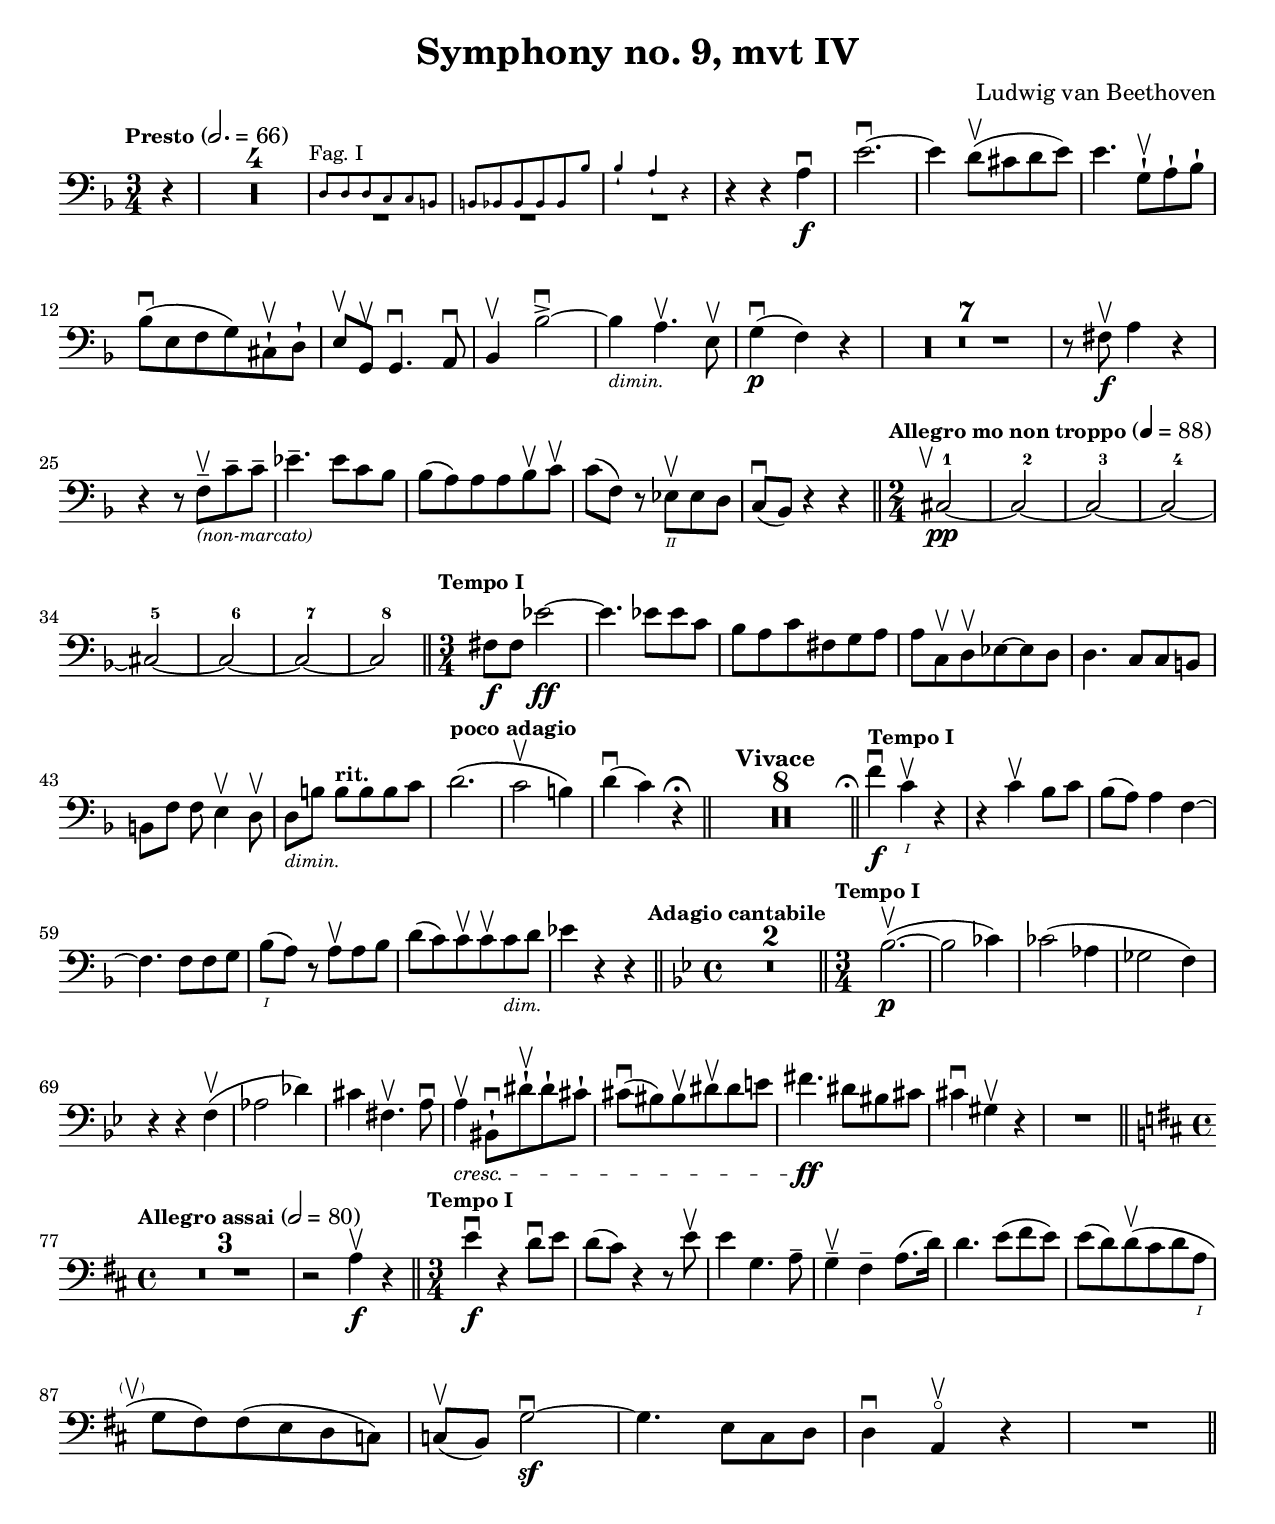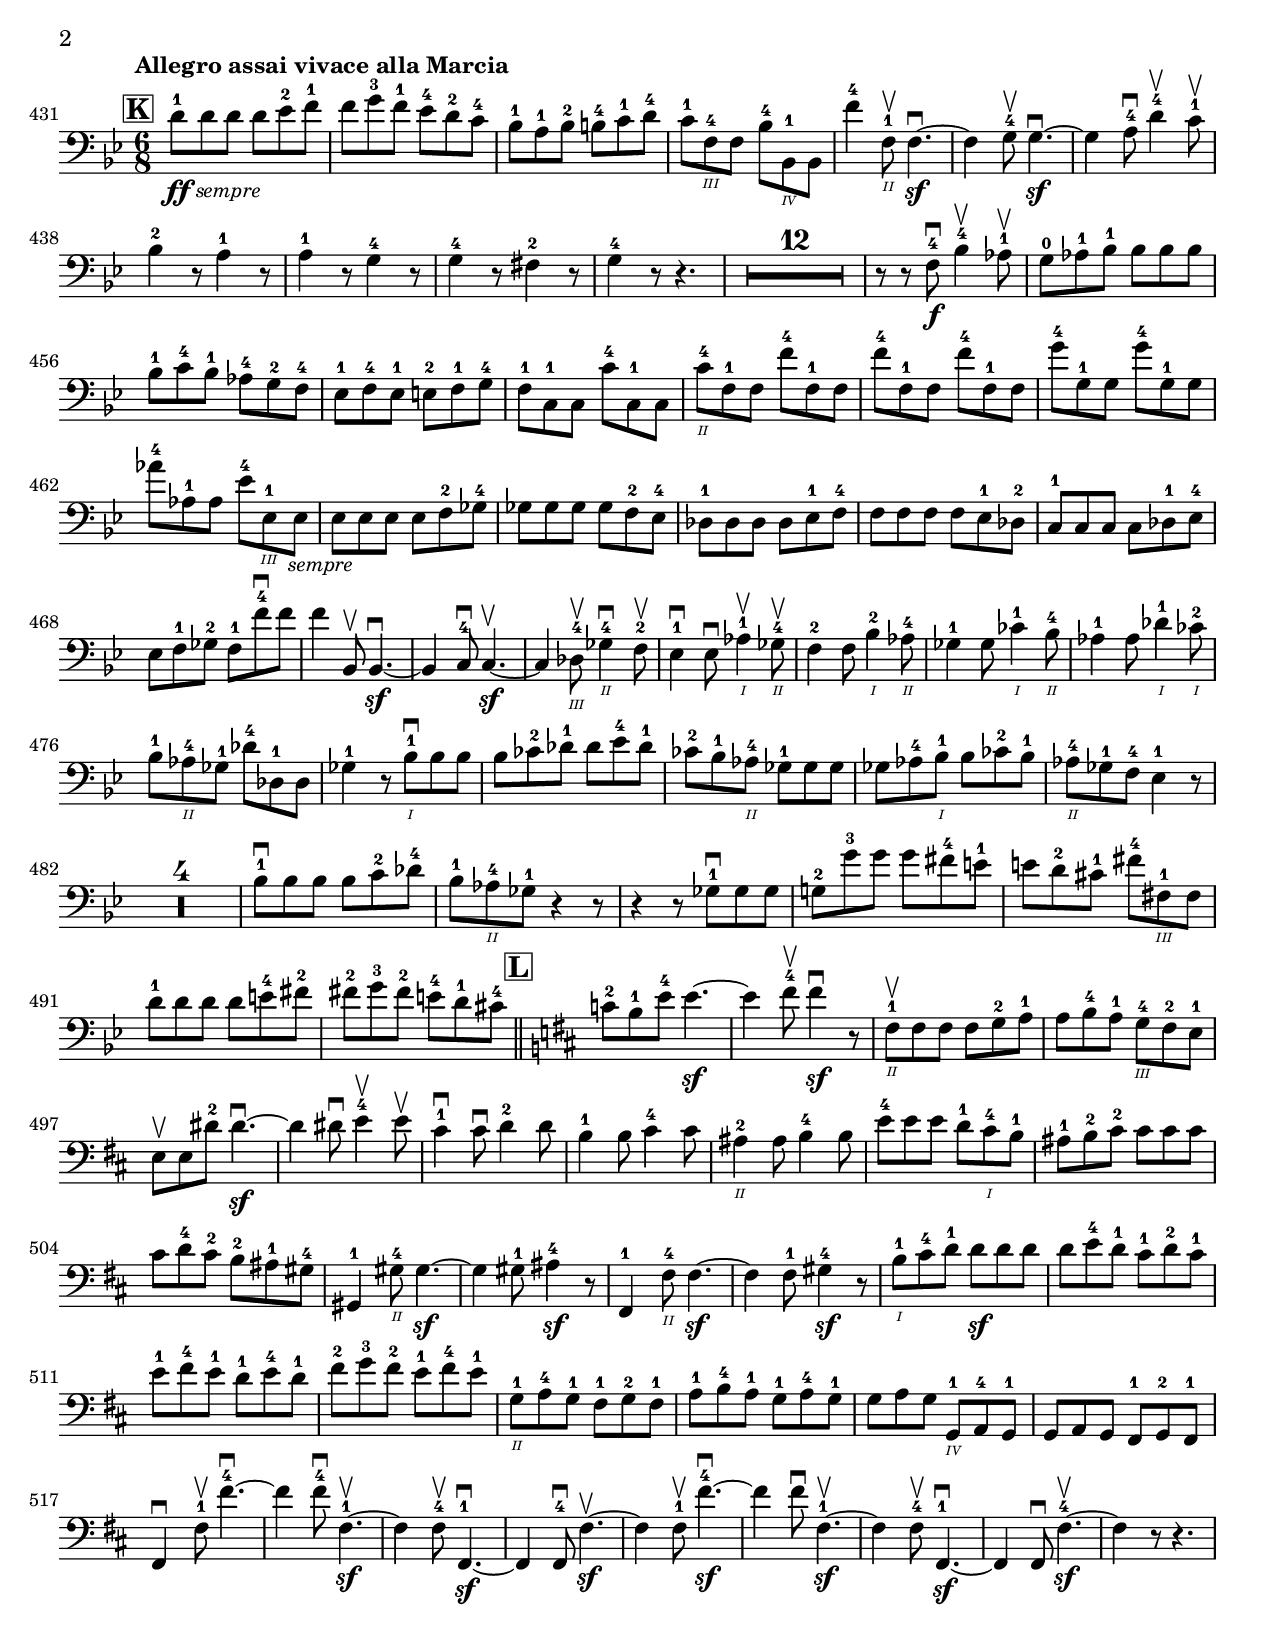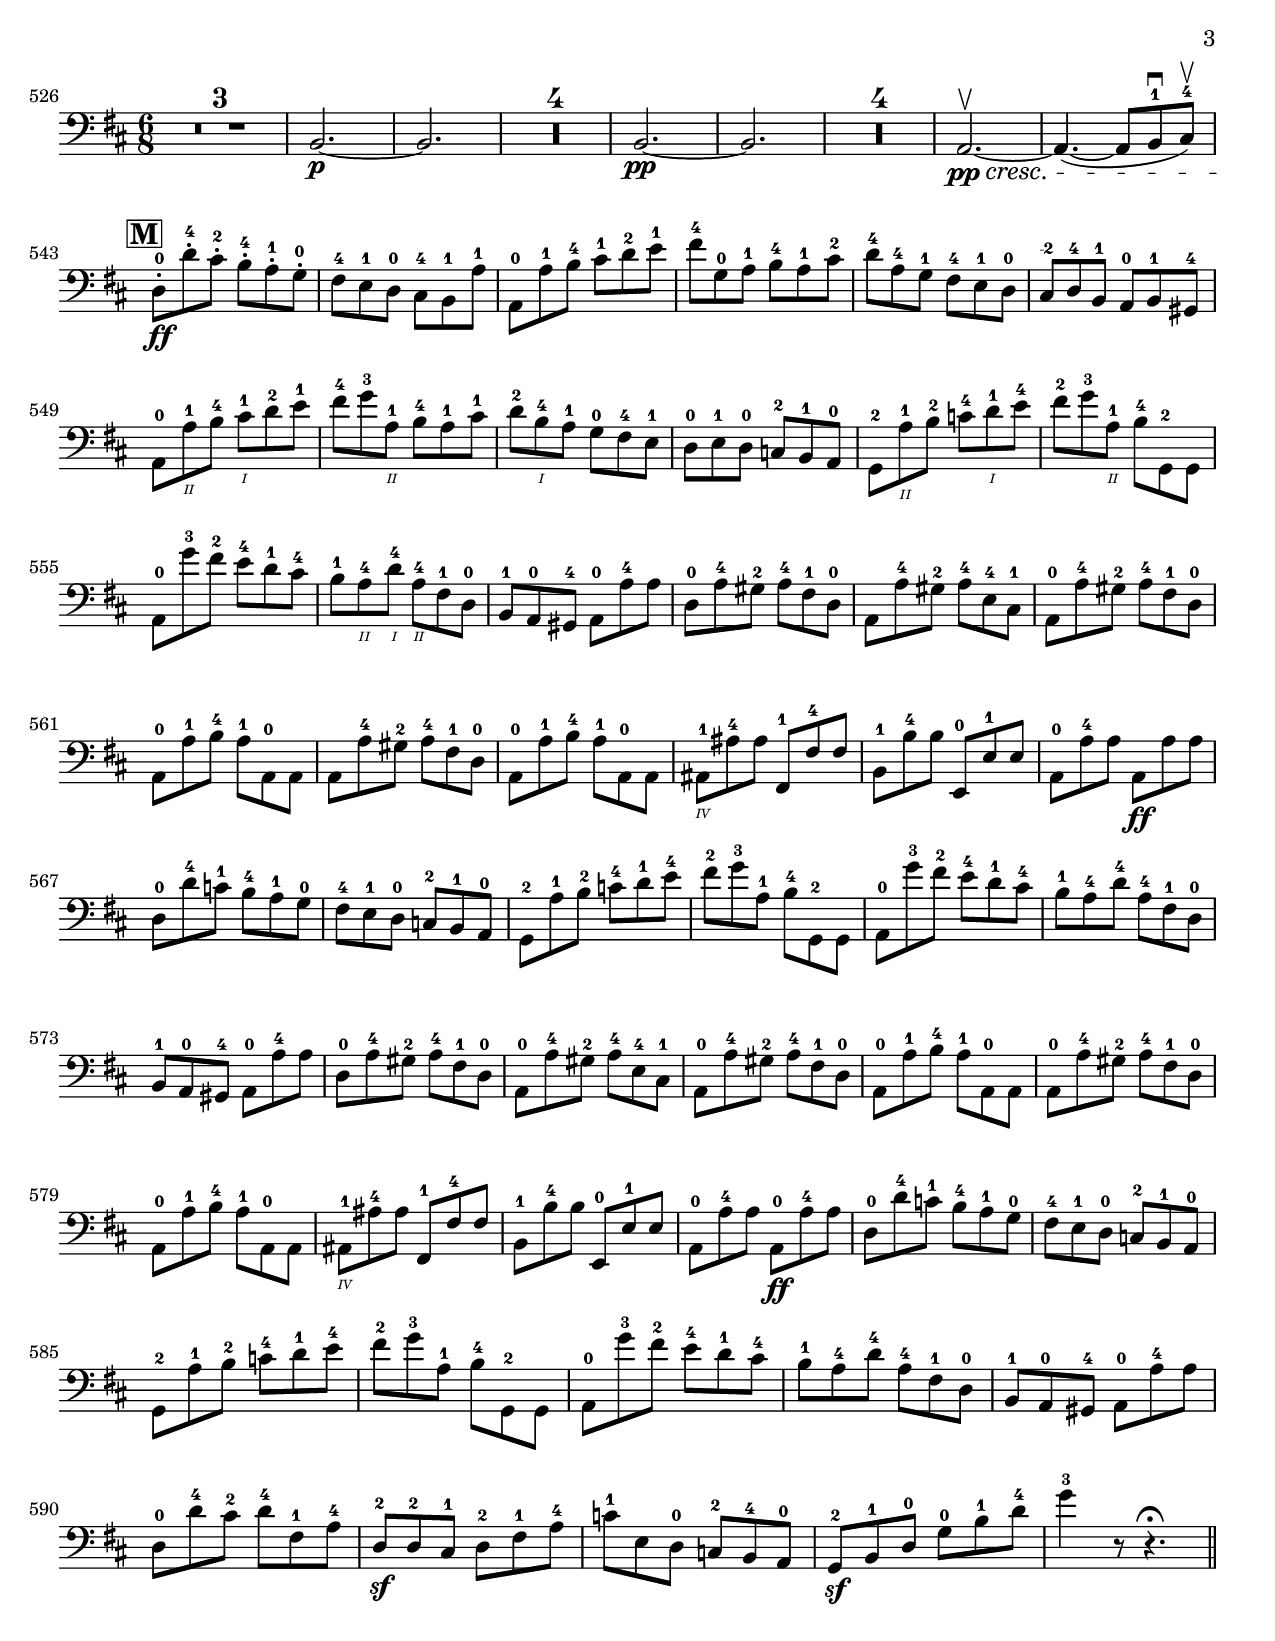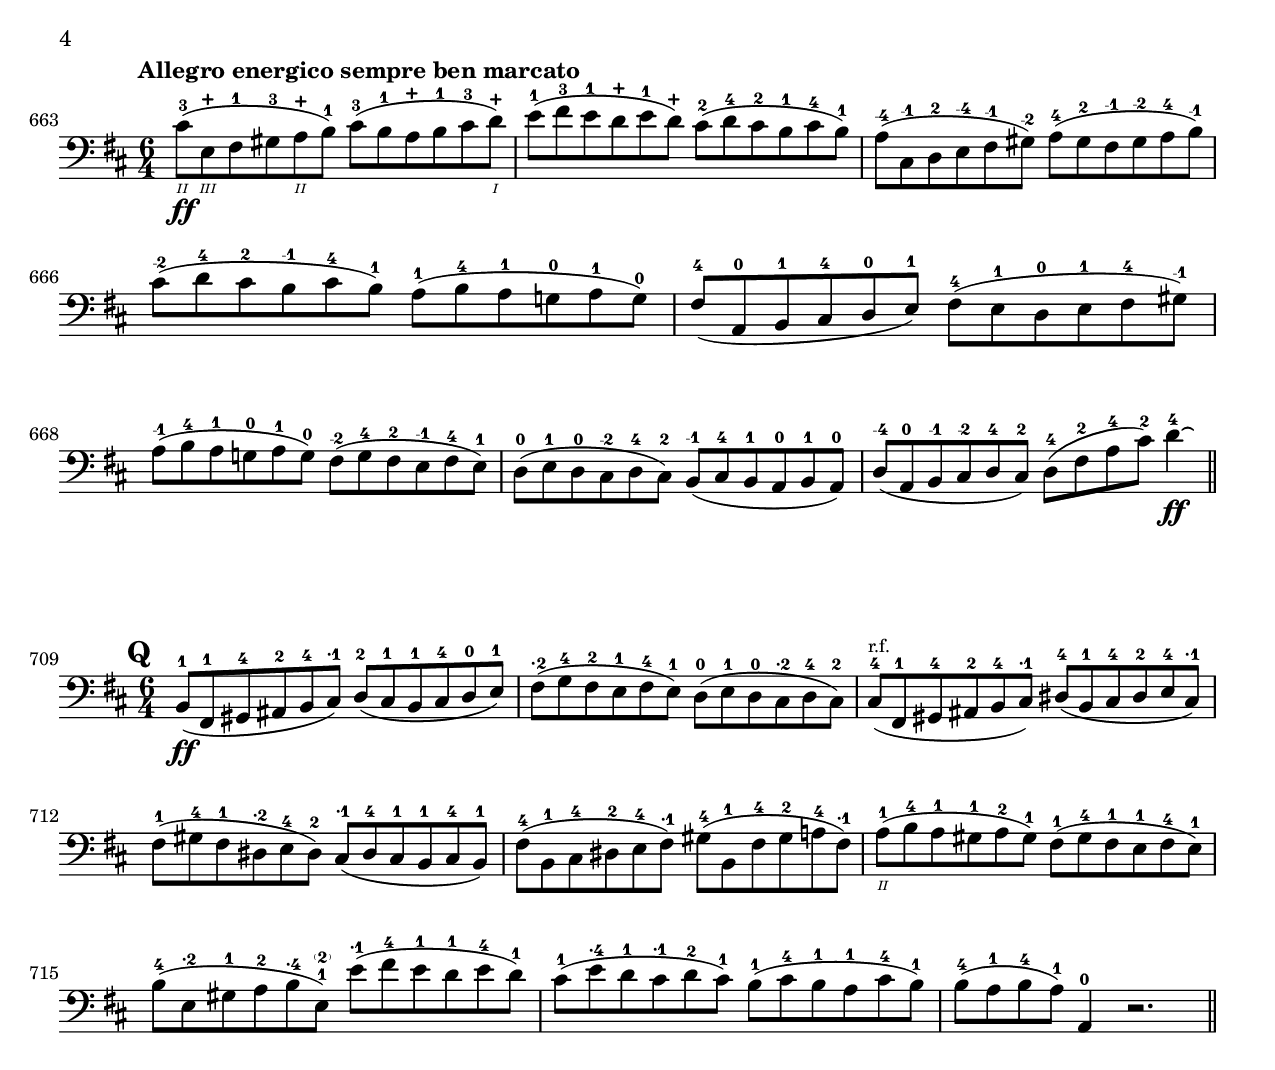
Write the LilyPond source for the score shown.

\version "2.24.3"

plus = \finger \markup \fontsize #6 "+"
% mi = \finger \markup { \fontsize #-4 "•" 1 }
mi = \finger "-1"
mii = \finger "-2"
miv = \finger "-4"
mdi = \finger "·1"
mdii = \finger "·2"
mdiv = \finger "·4"

\header {
  title = "Symphony no. 9, mvt IV"
  composer = "Ludwig van Beethoven"
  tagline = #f
}

\paper {
  #(set-paper-size "letter")
}

recit = \relative {
  \time 3/4
  \key d \minor
  \clef bass
  \tempo \markup { \small Presto } 2. = 66
  \romanStringNumbers
  \set stringNumberOrientations = #'(down)
  \set Score.rehearsalMarkFormatter = #format-mark-box-alphabet
  \partial 4 r4
  | \compressMMRests R2.*4

  |<<
    { \repeat unfold 3 { \tweak Y-offset -3 R2. } }
    \new CueVoice {
      \textMark \markup { \small "Fag. I" }
      | d8 8 8 c c b
      | \stemUp b8 bes 8 8 8 8 bes'8
      | bes4-! a-! r4 \stemNeutral
    }
  >>
  | r4 r4 a4\f\downbow
  | e'2.~\downbow
  | e4 d8\upbow (cis d e)
  | e4. g,8-!\upbow a-! bes-! \break

  | bes8\downbow (e, f g) cis,-!\upbow d-!
  | e8\upbow g,\upbow g4.\downbow a8\downbow
  | bes4\upbow bes'2~\accent\downbow
  | bes4_\markup { \tiny \italic "dimin." } a4.\upbow e8\upbow
  | g4\p\downbow (f) r
  | \compressMMRests { R2.*7 }
  | r8 fis\f\upbow a4 r \break

  | r4 r8 f8\tenuto\upbow_\markup { \tiny \italic "(non-marcato)" } c'8\tenuto 8\tenuto
  | ees4.\tenuto 8 c bes
  | bes8 (a) 8 8 bes\upbow c\upbow
  | c8 (f,) r ees\2\upbow 8 d
  | c8\downbow (bes) r4 r
  \bar "||" \time 2/4 \tempo \markup { \small "Allegro mo non troppo" } 4 = 88 \startMeasureCount cis2~\pp\tweak X-offset -1 \upbow
  | \repeat unfold 3 { cis2~ } \break
  | \repeat unfold 3 { cis2~ }
  | cis2 \stopMeasureCount
  \bar "||" \time 3/4 \tempo \markup { \small "Tempo I" } fis8\f 8 ees'2~\ff
  | ees4. 8 8 c
  | bes8 a c fis, g a
  | a8 c,\upbow d\upbow ees8~8 d
  | d4. c8 c b \break

  | b8 [f'8] f e4\upbow d8\upbow
  | d8_\markup { \tiny \italic "dimin." } [b'8] 8^\markup { \small \bold "rit."} [8 8 c]
  | d2.^\markup { \small \bold "poco adagio" } \(
  | c2\upbow b4\)
  | d4\downbow (c) r4\fermata
  \bar "||" \tempo "Vivace" \compressMMRests { R2.*8 }
  \bar "||" \tweak X-offset -0.4 \textMark \markup { \smaller \smaller \musicglyph #"scripts.ufermata" } \tempo \markup { \small "Tempo I" } f4\f\downbow c\1\upbow r
  | r4 c\upbow bes8 c
  | bes8 (a) a4 f4~\break

  | f4. f8 8 g
  | bes8\1 (a) r a\upbow a bes
  | d8 (c) c8\upbow 8\upbow 8_\markup {\tiny \italic "dim." } d
  | ees4 r r
  \bar "||" \time 4/4 \key g \minor \tweak X-offset -0.7 \textMark \markup { \small \bold "Adagio cantabile" } \compressMMRests {R1*2}
  \bar "||" \time 3/4 \tempo \markup { \small "Tempo I" } bes2.~\p\upbow (
  | bes2 ces4)
  | ces2 (aes4
  | ges2 f4) \break

  | r4 r f\upbow (
  | aes2 des4)
  | cis4 fis,4.\upbow a8\downbow
  | a4\tweak font-size -1 \cresc\upbow bis,8-!\downbow dis'8-!\upbow dis-! cis-!
  | cis8\downbow (bis) bis\upbow dis\upbow dis e
  | fis4.\ff dis8 bis cis
  | cis4\downbow gis\upbow r
  | R2. \break

  \bar "||" \key d \major \time 4/4 \tempo \markup { \small "Allegro assai" } 2=80 \compressMMRests R1*3
  | r2 a4\f\upbow r4
  \bar "||" \time 3/4 \tempo \markup { \small "Tempo I" } e'4\f\downbow r4 d8\downbow e
  | d8 (cis) r4 r8 e8\upbow
  | e4 g,4. a8 \tenuto
  | g4\tenuto\upbow fis\tenuto a8. (d16)
  | d4. e8 (fis e)
  | e8 (d) d\upbow (cis d a\1 \break

  | g8\tweak X-offset -2 \parenthesize\upbow fis) fis (e d c)
  | c8\upbow (b) g'2~\sf\downbow
  | g4. e8 cis d
  | d4\downbow a\upbow\flageolet r4
  | R2.
  \bar "||"
}

letterK = \relative {
  \time 6/8
  \key g \minor
  \clef bass
  \tempo "Allegro assai vivace alla Marcia"
  \romanStringNumbers
  \set stringNumberOrientations = #'(down)
  \set Score.currentBarNumber = 431
  \set Score.rehearsalMarkFormatter = #format-mark-box-alphabet
  \mark 11
  \autoPageBreaksOff
  d'8\ff-1 \tweak direction #DOWN \textMark \markup { \small \italic "sempre" } 8 8 8 ees-2 f-1
  | f8 g-3 f-1 ees-4 d-2 c-4
  | bes8-1 a-1 bes-2 b-4 c-1 d-4
  | c8-1 f,\3-4 8 bes-4 bes,\4-1 8
  | f''4-4 f,8\2-1\upbow f4.~\sf\downbow
  | f4 g8-4\upbow g4.~\sf\downbow
  | g4 a8-4\downbow d4-4\upbow c8-1\upbow \break

  | bes4-2 r8 a4-1 r8
  | a4-1 r8 g4-4 r8
  | g4-4 r8 fis4-2 r8
  | g4-4 r8 r4.
  | \compressMMRests R2.*12
  | r8 r f\f-4\downbow bes4-4\upbow aes8-1\upbow
  | g8-0 aes-1 bes-1 8 8 8 \break

  | bes8-1 c-4 bes-1 aes-4 g-2 f-4
  | ees8-1 f-4 ees-1 e-2 f-1 g-4
  | f8-1 c-1 8 c'-4 c,-1 8
  | c'8\2-4 f,-1 8 f'-4 f,-1 8
  | \repeat unfold 2 { f'-4 f,-1 8 }
  | g'8-4 g,-1 8 g'8-4 g,-1 8 \break

  | aes'8-4 aes,-1 8 ees'-4 ees,\3-1 \tweak direction #DOWN \textMark \markup { \small \italic "sempre" } 8
  | ees8 8 8 8 f-2 ges-4
  | ges8 8 8 8 f-2 ees-4
  | des8-1 8 8 8 ees-1 f-4
  | f8 8 8 8 ees-1 des-2
  | c8-1 8 8 8 des-1 ees-4 \break

  | ees8 f-1 ges-2 f-1 f'-4\downbow 8
  | f4 bes,,8\upbow bes4.~\sf\downbow
  | bes4 c8-4\downbow c4.~\sf\upbow
  | c4 des8\3-4\upbow ges4\2-4\downbow f8-2\upbow
  | ees4-1\downbow 8\downbow aes4\1-1\upbow ges8\2-4\upbow
  | f4-2 8 bes4\1-2 aes8\2-4
  | ges4-1 8 ces4\1-1 bes8\2-4
  | aes4-1 8 des4\1-1 ces8\1-2 \break

  | bes8-1 aes\2-4 ges-1 des'-4 des,-1 8
  | ges4-1 r8 bes8\1-1\downbow 8 8
  | bes8 ces-2 des-1 8 ees-4 des-1
  | ces8-2 bes-1 aes\2-4 ges-1 8 8
  | ges8 aes-4 bes\1-1 8 ces-2 bes-1
  | aes8\2-4 ges-1 f-4 ees4-1 r8 \break

  | \compressMMRests R2.*4
  | bes'8-1\downbow 8 8 8 c-2 des-4
  | bes8-1 aes\2-4 ges-1 r4 r8
  | r4 r8 ges8-1\downbow 8 8
  | g!8-2 g'-3 8 8 fis-4 e-1
  | e8 d-2 cis-1 fis-4 fis,\3-1 8 \break

  | d'8-1 8 8 8 e-4 fis-2
  | fis8-2 g-3 fis-2 e-4 d-1 cis-4
  \bar "||" \mark \default \key d \major c8-2 b-1 e-4 4.~\sf
  | e4 fis8-4\upbow fis4\sf\downbow r8
  | fis,8\2-1\upbow 8 8 8 g-2 a-1
  | a8 b-4 a-1 g\3-4 fis-2 e-1 \break

  | e8\upbow 8 dis'-2 4.~\sf\downbow
  | dis4 8\downbow e4-4\upbow 8\upbow
  | cis4-1\downbow 8\downbow d4-2 8
  | b4-1 8 cis4-4 8
  | ais4\2-2 8 b4-4 8
  | e8-4 8 8 d-1 cis\1-4 b-1
  | ais8-1 b-2 cis-2 8 8 8 \break

  | cis8 d-4 cis-2 b-2 ais-1 gis-4
  | gis,4-1 gis'8\2-4 4.~\sf
  | gis4 8-1 ais4-4\sf r8
  | fis,4-1 fis'8\2-4 4.~\sf
  | fis4 8-1 gis4\sf-4 r8
  | b8\1-1 cis-4 d-1 8\sf 8 8
  | d8 e-4 d-1 cis-1 d-2 cis-1 \break

  | e8-1 fis-4 e-1 d-1 e-4 d-1
  | fis8-2 g-3 fis-2 e-1 fis-4 e-1
  | g,8\2-1 a-4 g-1 fis-1 g-2 fis-1
  | a8-1 b-4 a-1 g-1 a-4 g-1
  | g8 a g g,\4-1 a-4 g-1
  | g8 a g fis-1 g-2 fis-1 \break

  | fis4\downbow fis'8-1\upbow fis'4.~-4\downbow
  | fis4 8-4\downbow fis,4.~\sf-1\upbow
  | fis4 8-4\upbow fis,4.~\sf-1\downbow
  | fis4 fis8-4\downbow fis'4.~\sf\upbow
  | fis4 8-1\upbow fis'4.~\sf-4\downbow
  | fis4 8\downbow fis,4.~\sf-1\upbow
  | fis4 8-4\upbow fis,4.~\sf-1\downbow
  | fis4 8\downbow fis'4.~\sf-4\upbow
  | fis4 r8 r4.
  \autoPageBreaksOn
}

letterM = \relative {
  \time 6/8
  \key d \major
  \clef bass
  \romanStringNumbers
  \set stringNumberOrientations = #'(down)
  \set Score.currentBarNumber = 526
  \set Score.rehearsalMarkFormatter = #format-mark-box-alphabet
  | \compressMMRests R2.*3
  | b,2.~\p
  | b2.
  | \compressMMRests R2.*4
  | b2.~\pp
  | b2.
  | \compressMMRests R2.*4
  | a2.~\pp_\cresc\upbow
  | a4.~(a8 b-1\downbow cis-4\upbow) \break

  | \mark 13 d8\ff-.-0 d'-.-4 cis-.-2 b-.-4 a-.-1 g-.-0
  | fis8-4 e-1 d-0 cis-4 b-1 a'-1
  | a,8-0 a'-1 b-4 cis-1 d-2 e-1
  | fis8-4 g,-0 a-1 b-4 a-1 cis-2
  | d8-4 a-4 g-1 fis-4 e-1 d-0
  | cis8-\mii d-4 b-1 a-0 b-1 gis-4 \break

  | a8-0 a'\2-1 b-4 cis\1-1 d-2 e-1
  | fis8-4 g-3 a,\2-1 b-4 a-1 cis-1
  | d8-2 b\1-4 a-1 g-0 fis-4 e-1
  | d8-0 e-1 d-0 c-2 b-1 a-0
  | g8-2 a'\2-1 b-2 c-4 d\1-1 e-4
  | fis-2 g-3 a,\2-1 b-4 g,-2 8 \break

  | a8-0 g''-3 fis-2 e-4 d-1 cis-4
  | b8-1 a\2-4 d\1-4 a\2-4 fis-1 d-0
  | b8-1 a-0 gis-4 a-0 a'-4 8
  | d,8-0 a'-4 gis-2 a-4 fis-1 d-0
  | a8 a'-4 gis-2 a-4 e-4 cis-1
  | a8-0 a'-4 gis-2 a-4 fis-1 d-0 \break

  | a8-0 a'-1 b-4 a-1 a,-0 8
  | a8 a'-4 gis-2 a-4 fis-1 d-0
  | a8-0 a'-1 b-4 a-1 a,-0 8
  | ais8\4-1 ais'-4 8 fis,-1 fis'-4 8
  | b,8-1 b'-4 8 e,,-0 e'-1 8
  | a,8-0 a'-4 a a,\ff a' a  \break

  | d,8-0 d'-4 c-1 b-4 a-1 g-0
  | fis8-4 e-1 d-0 c-2 b-1 a-0
  | g8-2 a'-1 b-2 c-4 d-1 e-4
  | fis8-2 g-3 a,-1 b-4 g,-2 g
  | a8-0 g''-3 fis-2 e-4 d-1 cis-4
  | b-1 a-4 d-4 a-4 fis-1 d-0 \break

  | b8-1 a-0 gis-4 a-0 a'-4 8
  | d,8-0 a'-4 gis-2 a-4 fis-1 d-0
  | a8-0 a'-4 gis-2 a-4 e-4 cis-1
  | a8-0 a'-4 gis-2 a-4 fis-1 d-0
  | a8-0 a'-1 b-4 a-1 a,-0 8
  | a8-0 a'-4 gis-2 a-4 fis-1 d-0 \break

  | a8-0 a'-1 b-4 a-1 a,-0 8
  | ais8\4-1 ais'-4 8 fis,-1 fis'-4 8
  | b,8-1 b'-4 8 e,,-0 e'-1 8
  | a,8-0 a'-4 8 a,\ff-0 a'-4 8
  | d,8-0 d'-4 c-1 b-4 a-1 g-0
  | fis8-4 e-1 d-0 c-2 b-1 a-0 \break

  | g8-2 a'-1 b-2 c-4 d-1 e-4
  | fis8-2 g-3 a,-1 b-4 g,-2 8
  | a8-0 g''-3 fis-2 e-4 d-1 cis-4
  | b8-1 a-4 d-4 a-4 fis-1 d-0
  | b8-1 a-0 gis-4 a-0 a'-4 8 \break

  | d,8-0 d'-4 cis-2 d-4 fis,-1 a-4
  | d,\sf-2 8-2 cis-1 d-2 fis-1 a-4
  | c8-1 e, d-0 c-2 b-4 a-0
  | g8\sf-2 b-1 d-0 g-0 b-1 d-4
  | g4-3 r8 r4.\fermata
  \bar "||"
  \pageBreak
}

excerptI = \relative {
  \time 6/4
  \key d \major
  \clef bass
  \tempo "Allegro energico sempre ben marcato"
  \romanStringNumbers
  \set stringNumberOrientations = #'(down)
  \override Fingering.avoid-slur = #'outside
  \set Score.currentBarNumber = 663
  cis'8-3\2\ff (e,-\plus\3 fis-1 gis-3 a-\plus\2 b-1) cis-3 (b-1 a-\plus b-1 cis-3 d-\plus\1)
  | e8-1 (fis-3 e-1 d-\plus e-1 d-\plus) cis-2 (d-4 cis-2 b-1 cis-4 b-1)
  | a8-\miv (cis,-\mi d-2 e-\miv fis-\mi gis-\mii) a-4 (gis-2 fis-\mi gis-\mii a-4 b-\mi) \break
  | cis8-\mii (d-4 cis-2 b-\mi cis-4 b-1) a-1 (b-4 a-1 g!-0 a-1 g-0)
  | fis8-4 (a,-0 b-1 cis-4 d-0 e-1) fis-4 (e-1 d-0 e-1 fis-4 gis-\mi) \break
  | a8-\mi (b-4 a-1 g!-0 a-1 g-0) fis-\mii (g-4 fis-2 e-\mi fis-4 e-1)
  | d8-0 (e-1 d-0 cis-\mii d-4 cis-2) b-\mi (cis-4 b-1 a-0 b-1 a-0)
  | d-\miv (a-0 b-\mi cis-\mii d-4 cis-2) d-4 (fis-2 a-4 cis-2) d4-4\ff \laissezVibrer
  \bar "||"
}

excerptIIalt = \relative {
  \time 6/4
  \key d \major
  \clef bass
  \romanStringNumbers
  \set stringNumberOrientations = #'(down)
  \override Fingering.avoid-slur = #'outside
  \set Score.currentBarNumber = 709
  \mark 16
  b,8\ff (fis gis ais b cis) d (cis b cis d e)
  | fis8 (g fis e fis e) d (e d cis d cis)
  | cis8 (fis, gis ais b cis) dis (b cis dis e cis) \break
  | fis8 (gis fis dis e dis) cis (dis cis b cis b)
  | fis'8 (b,\3 cis dis-2 e-4 fis-1) gis-3 (b,-\plus\4 fis'-1 gis-3 a!-\plus\flageolet fis-1)
  | a8-\plus\flageolet (b-1 a-\plus\flageolet gis-2\4 a-3 gis-2) fis-1 (gis-3 fis-1 e-\plus\flageolet fis-1 e-\plus\flageolet)
  | b'8-1\3 (e,-\plus\flageolet\4 gis-3 a-\plus\flageolet\3 b-1 e,-\plus\flageolet\4) e'-1\2 (fis-3 e-1 d-\plus\flageolet e-1 d-\plus\flageolet)
  | cis8-\plus (e-3 d-1 cis-\plus d-1 cis-\plus) b-1 (cis-3 b-1 a-\plus cis-3 b-1)
  | b8-1 (a-\plus b-1 a-\plus) a,4-0 r2.
  \bar "||"
}

excerptII = \relative {
  \time 6/4
  \key d \major
  \clef bass
  \romanStringNumbers
  \set stringNumberOrientations = #'(down)
  \override Fingering.avoid-slur = #'outside
  \set Score.currentBarNumber = 709
  \mark 16
  b,8\ff-1 (fis-1 gis-4 ais-2 b-4 cis-\mdi) d-2 (cis-1 b-1 cis-4 d-0 e-1)
  | fis8-\mdii (g-4 fis-2 e-1 fis-4 e-1) d-0 (e-1 d-0 cis-\mdii d-4 cis-2)
  | cis8-4^\markup { \tiny "r.f." } (fis,-1 gis-4 ais-2 b-4 cis-\mdi) dis-4 (b-1 cis-4 dis-2 e-4 cis-\mdi) \break
  | fis8-1 (gis-4 fis-1 dis-\mdii e-4 dis-2) cis-\mdi (dis-4 cis-1 b-1 cis-4 b-1)
  | fis'8-4 (b,-1 cis-4 dis-2 e-4 fis-\mdi) gis-4 (b,-1 fis'-4 gis-2 a!-4 fis-\mdi)
  | a8\2-1 (b-4 a-1 gis-1 a-2 gis-1) fis-1 (gis-4 fis-1 e-1 fis-4 e-1)
  | b'8-4 (e,-\mdii gis-1 a-2 b-\mdiv e,-1\parenthesize -2) e'-\mdi (fis-4 e-1 d-1 e-4 d-1)
  | cis8-1 (e-\mdiv d-1 cis-\mdi d-2 cis-1) b-1 (cis-4 b-1 a-1 cis-4 b-1)
  | b8-4 (a-1 b-4 a-1) a,4-0 r2.
  \bar "||"
}

\book {
  \score {
    \layout {
      \context {
        \Staff
        \override MeasureCounter.font-size = -5
        \consists Measure_counter_engraver
      }
      indent = 0.0
    }
    \recit
  }

  \markup {
    "
    "
  }

  \score {
    \layout {
      indent = 0.0
    }
    \letterK
  }

  \markup {
    "
    "
  }

  \score {
    \layout {
      indent = 0.0
    }
    \letterM
  }


  \markup {
    "
    "
  }

  \score {
    \layout {
      indent = 0.0
    }
    \excerptI
  }

  \markup {
    "
    "
  }

  \score {
    \layout {
      indent = 0.0
    }
    \excerptII
  }

}
